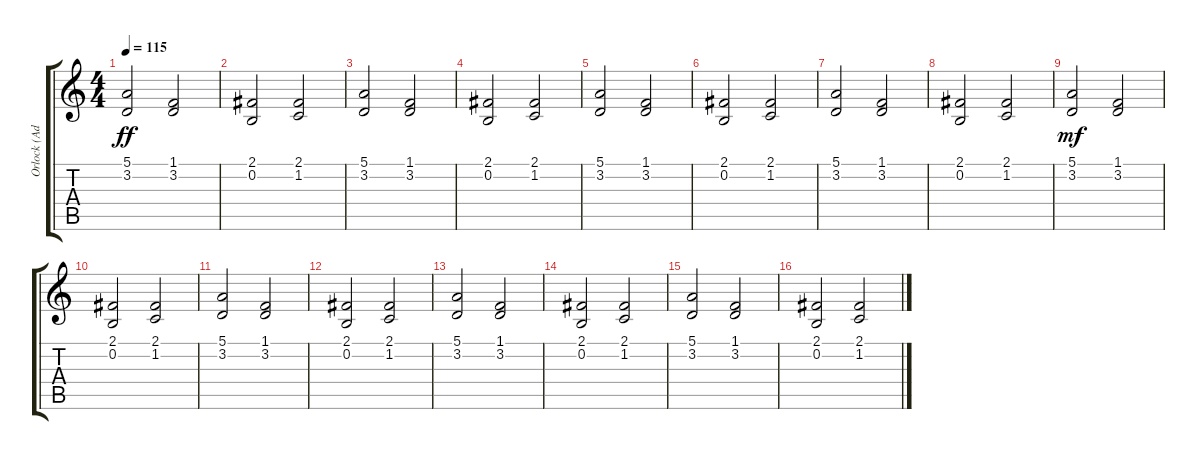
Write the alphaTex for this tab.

\track ("Orlock (Additional Choir Overdub)" "Orlock (Ad") {instrument pad4choir}
\staff {score tabs}
\tuning (E4 B3 G3 D3 A2 E2) {hide}
\ts (4 4)
\tempo 115
\clef g2
\ks c
(5.1 3.2).2{dy ff instrument pad4choir} (1.1 3.2).2 |
(2.1 0.2).2 (2.1 1.2).2 |
(5.1 3.2).2 (1.1 3.2).2 |
(2.1 0.2).2 (2.1 1.2).2 |
(5.1 3.2).2 (1.1 3.2).2 |
(2.1 0.2).2 (2.1 1.2).2 |
(5.1 3.2).2 (1.1 3.2).2 |
(2.1 0.2).2 (2.1 1.2).2 |
(5.1 3.2).2{dy mf} (1.1 3.2).2 |
(2.1 0.2).2 (2.1 1.2).2 |
(5.1 3.2).2 (1.1 3.2).2 |
(2.1 0.2).2 (2.1 1.2).2 |
(5.1 3.2).2 (1.1 3.2).2 |
(2.1 0.2).2 (2.1 1.2).2 |
(5.1 3.2).2 (1.1 3.2).2 |
(2.1 0.2).2 (2.1 1.2).2
